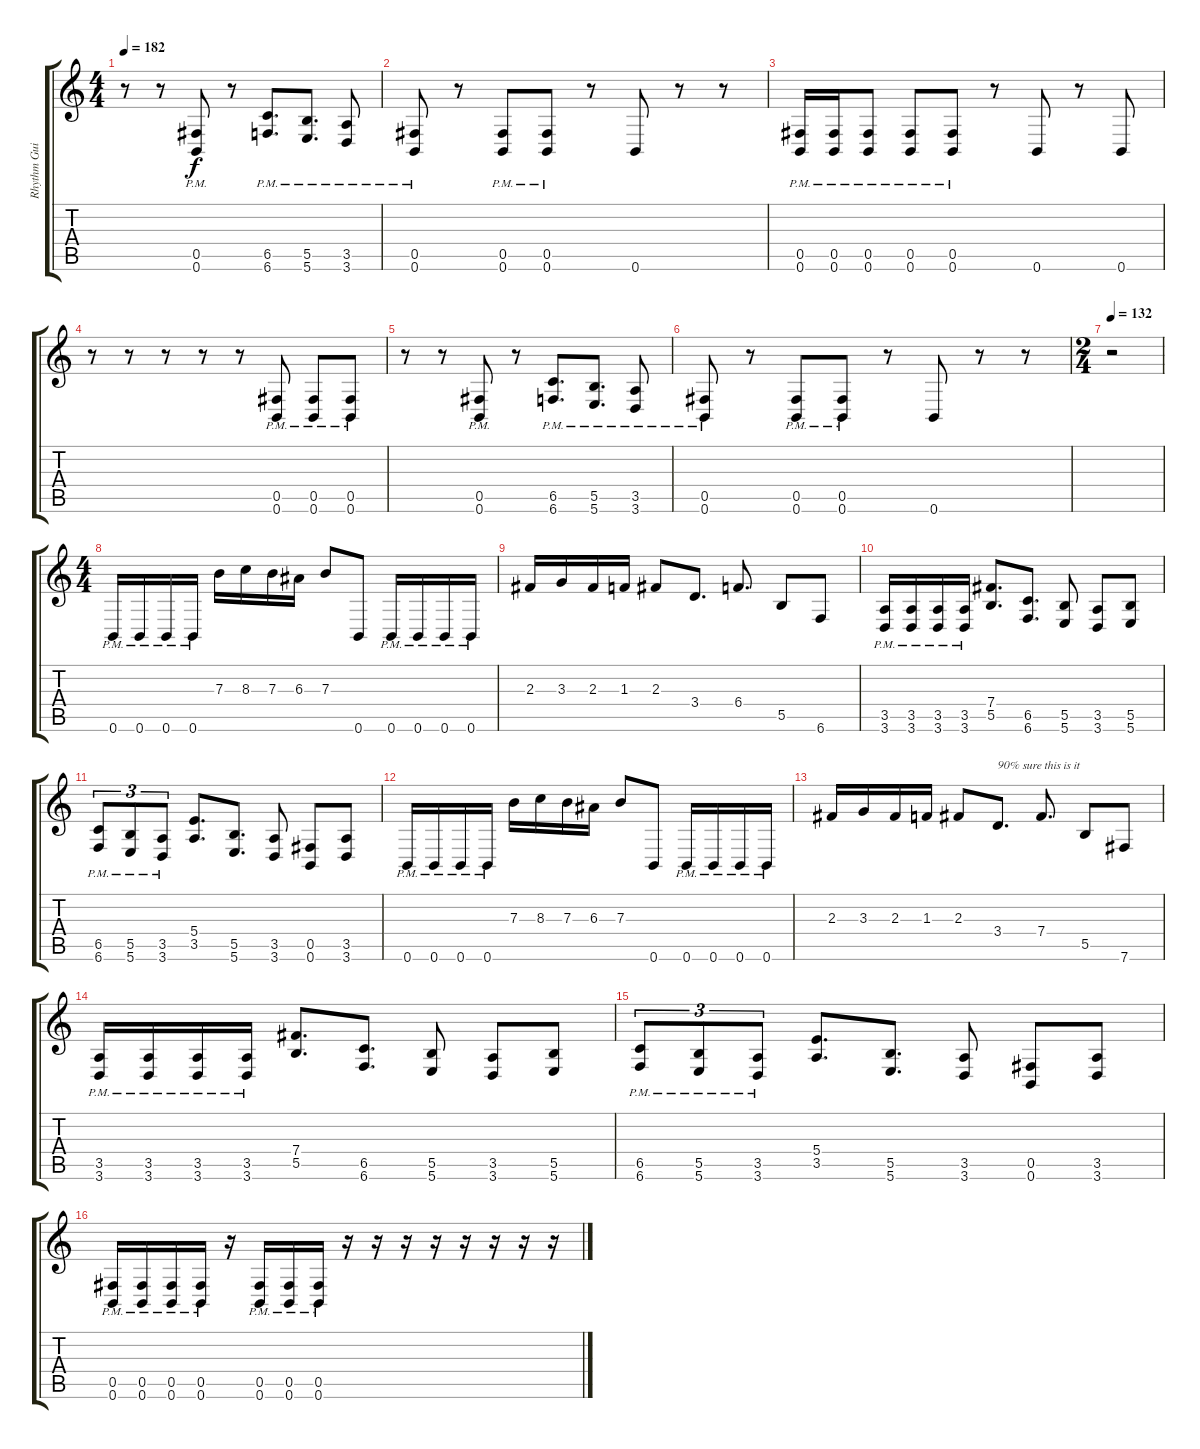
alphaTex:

\track ("Rhythm Guitar 2" "Rhythm Gui") {instrument distortionguitar}
\staff {score tabs}
\tuning (Db4 Ab3 E3 B2 Gb2 B1) {hide}
\ts (4 4)
\tempo 182
\clef g2
\ks c
r.8{dy f} r.8 (0.5{pm} 0.6{pm}).8 r.8 (6.5{pm} 6.6{pm}).8{d} (5.5{pm} 5.6{pm}).8{d} (3.5{pm} 3.6{pm}).8 |
(0.5{pm} 0.6{pm}).8 r.8 (0.5{pm} 0.6{pm}).8 (0.5{pm} 0.6{pm}).8 r.8 0.6.8 r.8 r.8 |
(0.5{pm} 0.6{pm}).16 (0.5{pm} 0.6{pm}).16 (0.5{pm} 0.6{pm}).8 (0.5{pm} 0.6{pm}).8 (0.5{pm} 0.6{pm}).8 r.8 0.6.8 r.8 0.6.8 |
r.8 r.8 r.8 r.8 r.8 (0.5{pm} 0.6{pm}).8 (0.5{pm} 0.6{pm}).8 (0.5{pm} 0.6{pm}).8 |
r.8 r.8 (0.5{pm} 0.6{pm}).8 r.8 (6.5{pm} 6.6{pm}).8{d} (5.5{pm} 5.6{pm}).8{d} (3.5{pm} 3.6{pm}).8 |
(0.5{pm} 0.6{pm}).8 r.8 (0.5{pm} 0.6{pm}).8 (0.5{pm} 0.6{pm}).8 r.8 0.6.8 r.8 r.8 |
\ts (2 4)
\tempo 132
r.2 |
\ts (4 4)
0.6{pm}.16 0.6{pm}.16 0.6{pm}.16 0.6{pm}.16 7.3.16 8.3.16 7.3.16 6.3.16 7.3.8 0.6.8 0.6{pm}.16 0.6{pm}.16 0.6{pm}.16 0.6{pm}.16 |
2.3.16 3.3.16 2.3.16 1.3.16 2.3.8 3.4.8{d} 6.4.8{d} 5.5.8 6.6.8 |
(3.5{pm} 3.6{pm}).16 (3.5{pm} 3.6{pm}).16 (3.5{pm} 3.6{pm}).16 (3.5{pm} 3.6{pm}).16 (7.4 5.5).8{d} (6.5 6.6).8{d} (5.5 5.6).8 (3.5 3.6).8 (5.5 5.6).8 |
(6.5{pm} 6.6{pm}).8{tu (3 2)} (5.5{pm} 5.6{pm}).8{tu (3 2)} (3.5{pm} 3.6{pm}).8{tu (3 2)} (5.4 3.5).8{d} (5.5 5.6).8{d} (3.5 3.6).8 (0.5 0.6).8 (3.5 3.6).8 |
0.6{pm}.16 0.6{pm}.16 0.6{pm}.16 0.6{pm}.16 7.3.16 8.3.16 7.3.16 6.3.16 7.3.8 0.6.8 0.6{pm}.16 0.6{pm}.16 0.6{pm}.16 0.6{pm}.16 |
2.3.16 3.3.16 2.3.16 1.3.16 2.3.8 3.4.8{d txt "90% sure this is it"} 7.4.8{d} 5.5.8 7.6.8 |
(3.5{pm} 3.6{pm}).16 (3.5{pm} 3.6{pm}).16 (3.5{pm} 3.6{pm}).16 (3.5{pm} 3.6{pm}).16 (7.4 5.5).8{d} (6.5 6.6).8{d} (5.5 5.6).8 (3.5 3.6).8 (5.5 5.6).8 |
(6.5{pm} 6.6{pm}).8{tu (3 2)} (5.5{pm} 5.6{pm}).8{tu (3 2)} (3.5{pm} 3.6{pm}).8{tu (3 2)} (5.4 3.5).8{d} (5.5 5.6).8{d} (3.5 3.6).8 (0.5 0.6).8 (3.5 3.6).8 |
(0.5{pm} 0.6{pm}).16 (0.5{pm} 0.6{pm}).16 (0.5{pm} 0.6{pm}).16 (0.5{pm} 0.6{pm}).16 r.16 (0.5{pm} 0.6{pm}).16 (0.5{pm} 0.6{pm}).16 (0.5{pm} 0.6{pm}).16 r.16 r.16 r.16 r.16 r.16 r.16 r.16 r.16
